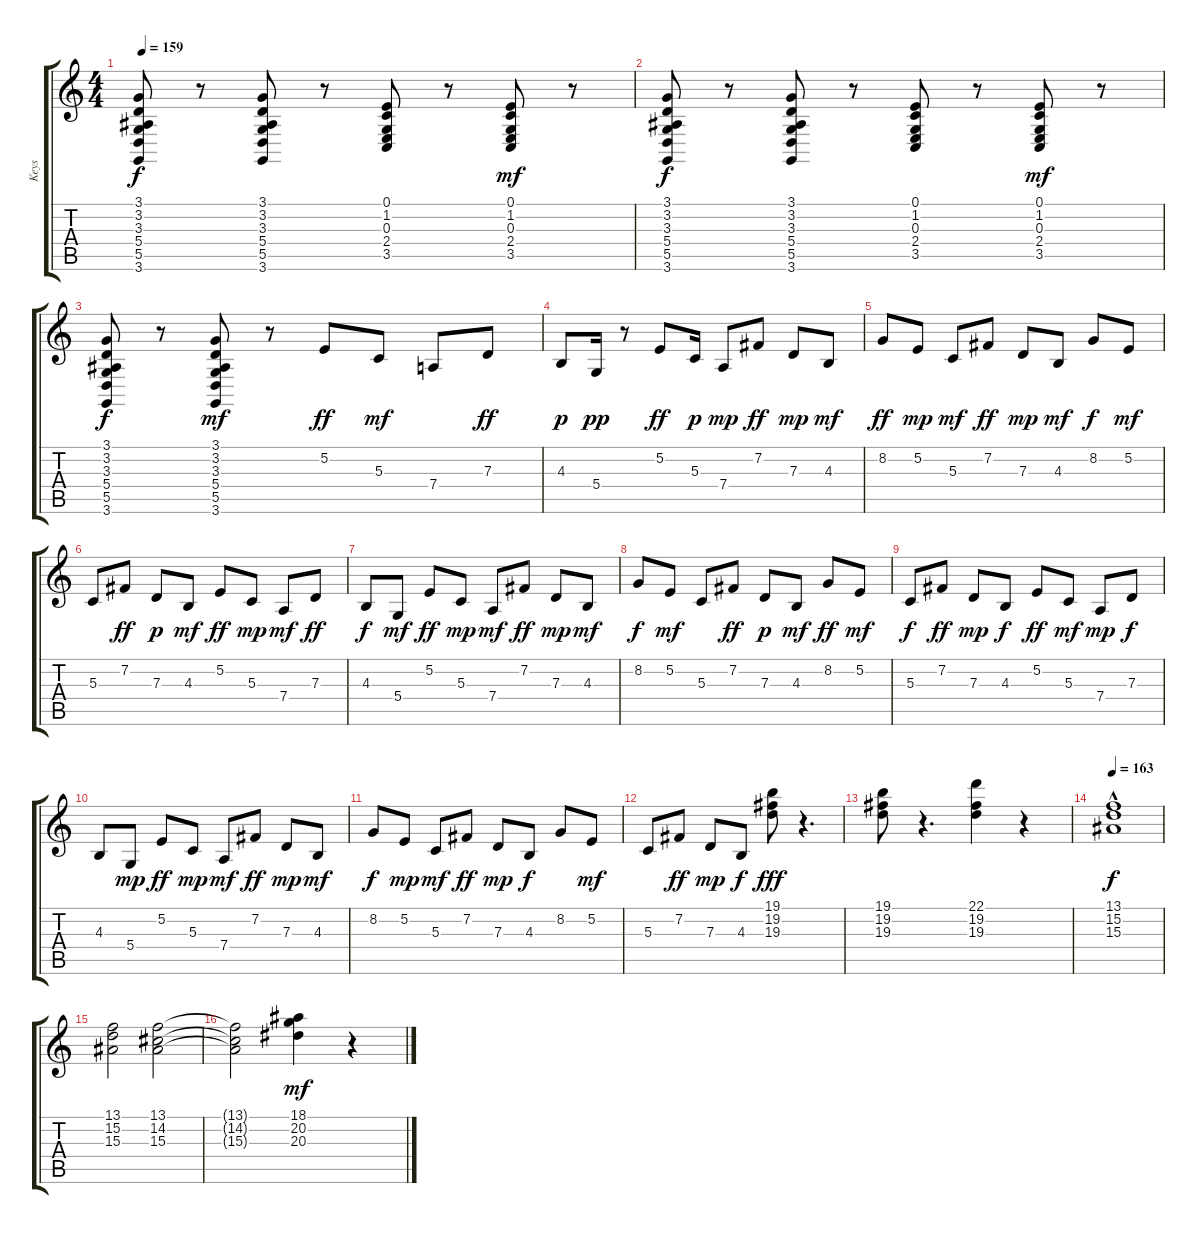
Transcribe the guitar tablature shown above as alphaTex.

\track ("Keys" "Keys") {instrument churchorgan}
\staff {score tabs}
\tuning (E4 B3 G3 D3 A2 E2) {hide}
\ts (4 4)
\tempo 159
\clef g2
\ks c
(3.1 3.2 3.3 5.4 5.5 3.6).8{dy f} r.8 (3.1 3.2 3.3 5.4 5.5 3.6).8 r.8 (0.1 1.2 0.3 2.4 3.5).8 r.8 (0.1 1.2 0.3 2.4 3.5).8{dy mf} r.8 |
(3.1 3.2 3.3 5.4 5.5 3.6).8{dy f} r.8 (3.1 3.2 3.3 5.4 5.5 3.6).8 r.8 (0.1 1.2 0.3 2.4 3.5).8 r.8 (0.1 1.2 0.3 2.4 3.5).8{dy mf} r.8 |
(3.1 3.2 3.3 5.4 5.5 3.6).8{dy f} r.8 (3.1 3.2 3.3 5.4 5.5 3.6).8{dy mf} r.8 5.2.8{dy ff} 5.3.8{dy mf} 7.4.8 7.3.8{dy ff} |
4.3.8{dy p} 5.4.16{dy pp} r.8 5.2.8{dy ff} 5.3.16{dy p} 7.4.8{dy mp} 7.2.8{dy ff} 7.3.8{dy mp} 4.3.8{dy mf} |
8.2.8{dy ff} 5.2.8{dy mp} 5.3.8{dy mf} 7.2.8{dy ff} 7.3.8{dy mp} 4.3.8{dy mf} 8.2.8{dy f} 5.2.8{dy mf} |
5.3.8 7.2.8{dy ff} 7.3.8{dy p} 4.3.8{dy mf} 5.2.8{dy ff} 5.3.8{dy mp} 7.4.8{dy mf} 7.3.8{dy ff} |
4.3.8{dy f} 5.4.8{dy mf} 5.2.8{dy ff} 5.3.8{dy mp} 7.4.8{dy mf} 7.2.8{dy ff} 7.3.8{dy mp} 4.3.8{dy mf} |
8.2.8{dy f} 5.2.8{dy mf} 5.3.8 7.2.8{dy ff} 7.3.8{dy p} 4.3.8{dy mf} 8.2.8{dy ff} 5.2.8{dy mf} |
5.3.8{dy f} 7.2.8{dy ff} 7.3.8{dy mp} 4.3.8{dy f} 5.2.8{dy ff} 5.3.8{dy mf} 7.4.8{dy mp} 7.3.8{dy f} |
4.3.8 5.4.8{dy mp} 5.2.8{dy ff} 5.3.8{dy mp} 7.4.8{dy mf} 7.2.8{dy ff} 7.3.8{dy mp} 4.3.8{dy mf} |
8.2.8{dy f} 5.2.8{dy mp} 5.3.8{dy mf} 7.2.8{dy ff} 7.3.8{dy mp} 4.3.8{dy f} 8.2.8 5.2.8{dy mf} |
5.3.8 7.2.8{dy ff} 7.3.8{dy mp} 4.3.8{dy f} (19.1 19.2 19.3).8{dy fff} r.4{d} |
(19.1 19.2 19.3).8 r.4{d} (22.1 19.2 19.3).4 r.4 |
\tempo 163
(13.1{hac} 15.2 15.3{hac}).1{dy f} |
(13.1 15.2 15.3).2 (13.1 14.2 15.3).2 |
(13.1{t} 14.2{t} 15.3{t}).2 (18.1 20.2 20.3).4{dy mf} r.4
